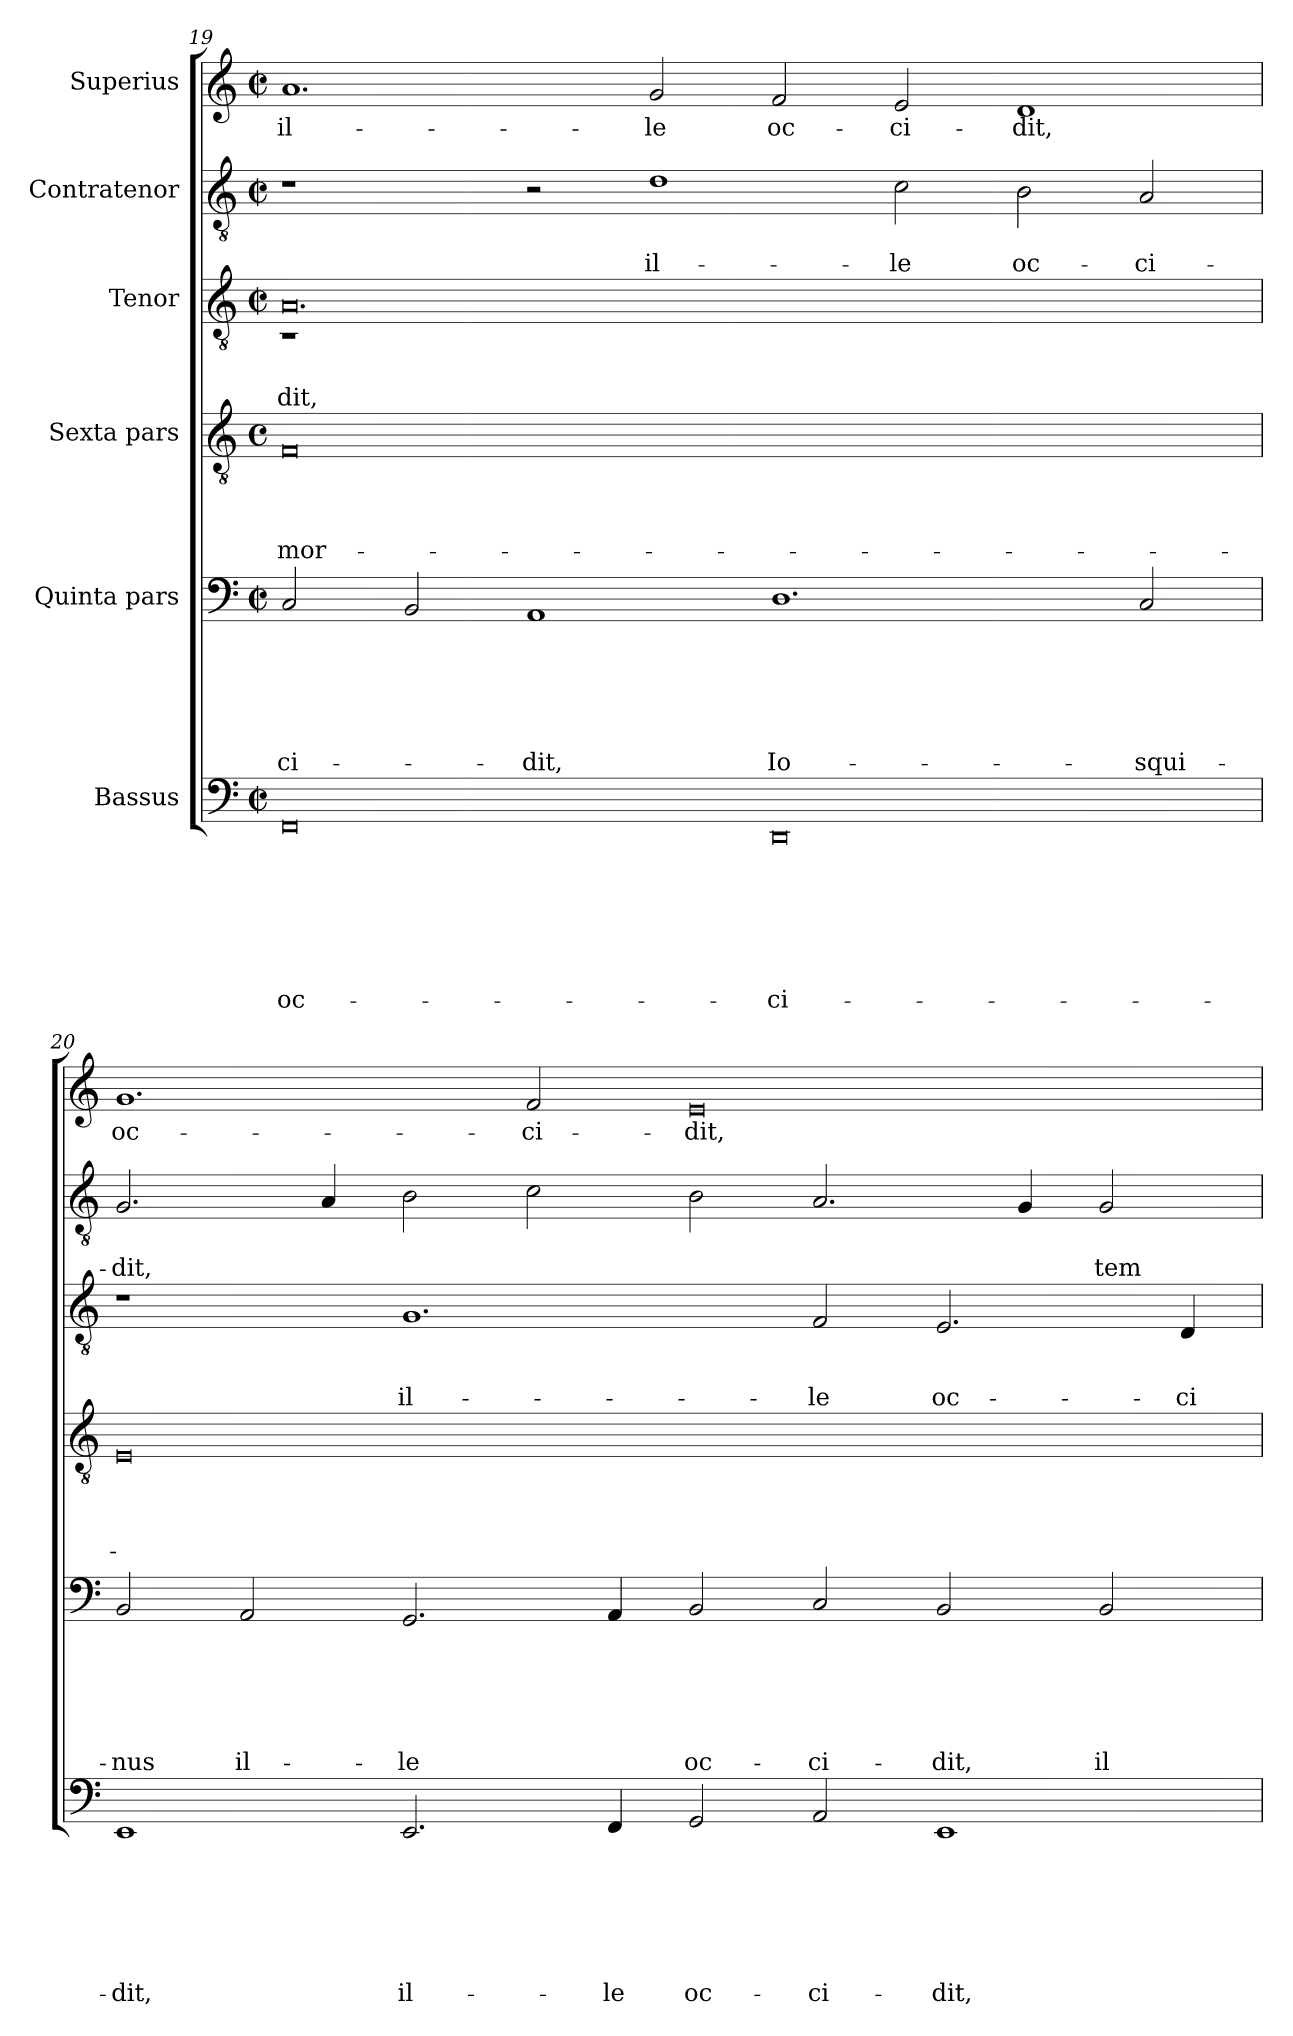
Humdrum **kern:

**kern	**text	**text	**text	**text	**text	**text	**text	**kern	**text	**text	**text	**text	**text	**text	**kern	**text	**text	**text	**text	**kern	**text	**text	**text	**kern	**text	**text	**kern	**text
*part6	*part6	*part6	*part6	*part6	*part6	*part6	*part6	*part5	*part5	*part5	*part5	*part5	*part5	*part5	*part4	*part4	*part4	*part4	*part4	*part3	*part3	*part3	*part3	*part2	*part2	*part2	*part1	*part1
*staff6	*staff6	*staff6	*staff6	*staff6	*staff6	*staff6	*staff6	*staff5	*staff5	*staff5	*staff5	*staff5	*staff5	*staff5	*staff4	*staff4	*staff4	*staff4	*staff4	*staff3	*staff3	*staff3	*staff3	*staff2	*staff2	*staff2	*staff1	*staff1
*I"Bassus	*	*	*	*	*	*	*	*I"Quinta pars	*	*	*	*	*	*	*I"Sexta pars	*	*	*	*	*I"Tenor	*	*	*	*I"Contratenor	*	*	*I"Superius	*
*clefF4	*	*	*	*	*	*	*	*clefF4	*	*	*	*	*	*	*clefGv2	*	*	*	*	*clefGv2	*	*	*	*clefGv2	*	*	*clefG2	*
*k[]	*	*	*	*	*	*	*	*k[]	*	*	*	*	*	*	*k[]	*	*	*	*	*k[]	*	*	*	*k[]	*	*	*k[]	*
*C:	*	*	*	*	*	*	*	*C:	*	*	*	*	*	*	*C:	*	*	*	*	*C:	*	*	*	*C:	*	*	*C:	*
*M2/2	*	*	*	*	*	*	*	*M2/2	*	*	*	*	*	*	*M4/4	*	*	*	*	*M2/2	*	*	*	*M2/2	*	*	*M2/2	*
*met(c|)	*	*	*	*	*	*	*	*met(c|)	*	*	*	*	*	*	*met(c)	*	*	*	*	*met(c|)	*	*	*	*met(c|)	*	*	*met(c|)	*
=19	=19	=19	=19	=19	=19	=19	=19	=19	=19	=19	=19	=19	=19	=19	=19	=19	=19	=19	=19	=19	=19	=19	=19	=19	=19	=19	=19	=19
*	*	*	*	*	*	*	*	*	*	*	*	*	*	*	*	*	*	*	*	*^	*	*	*	*	*	*	*	*
!	!	!	!	!	!	!	!LO:LY:b	!	!	!	!	!	!	!LO:LY:b	!	!	!	!	!LO:LY:b	!	!LO:N:vis=1	!	!	!LO:LY:b	!	!	!	!	!LO:LY:b:rj
0FF	.	.	.	.	.	.	oc-	2C/	.	.	.	.	.	-ci-	0F	.	.	.	mor-	0.A	00rC	.	.	-dit,	1r	.	.	1.a	il-
.	.	.	.	.	.	.	.	2BB/	.	.	.	.	.	.	.	.	.	.	.	.	.	.	.	.	.	.	.	.	.
!	!	!	!	!	!	!	!	!	!	!	!	!	!	!LO:LY:b	!	!	!	!	!	!	!	!	!	!	!	!	!	!	!
.	.	.	.	.	.	.	.	1AA	.	.	.	.	.	-dit,	.	.	.	.	.	.	.	.	.	.	2r	.	.	.	.
!	!	!	!	!	!	!	!	!	!	!	!	!	!	!	!	!	!	!	!	!	!	!	!	!	!	!	!LO:LY:b:rj	!	!LO:LY:b
.	.	.	.	.	.	.	.	.	.	.	.	.	.	.	.	.	.	.	.	.	.	.	.	.	1d	.	il-	2g/	-le
!	!	!	!	!	!	!	!LO:LY:b:rj	!	!	!	!	!	!	!LO:LY:b:rj	!	!	!	!	!	!	!	!	!	!	!	!	!	!	!LO:LY:b
0DD	.	.	.	.	.	.	-ci-	1.D	.	.	.	.	.	Io-	0ryy	.	.	.	.	.	.	.	.	.	.	.	.	2f/	oc-
!	!	!	!	!	!	!	!	!	!	!	!	!	!	!	!	!	!	!	!	!	!	!	!	!	!	!	!LO:LY:b	!	!LO:LY:b
.	.	.	.	.	.	.	.	.	.	.	.	.	.	.	.	.	.	.	.	.	.	.	.	.	2c\	.	-le	2e/	-ci-
!	!	!	!	!	!	!	!	!	!	!	!	!	!	!	!	!	!	!	!	!	!	!	!	!	!	!	!LO:LY:b	!	!LO:LY:b:rj
.	.	.	.	.	.	.	.	.	.	.	.	.	.	.	.	.	.	.	.	1ryy	.	.	.	.	2B\	.	oc-	1d	-dit,
!	!	!	!	!	!	!	!	!	!	!	!	!	!	!LO:LY:b	!	!	!	!	!	!	!	!	!	!	!	!	!LO:LY:b	!	!
.	.	.	.	.	.	.	.	2C/	.	.	.	.	.	-squi-	.	.	.	.	.	.	.	.	.	.	2A/	.	-ci-	.	.
*	*	*	*	*	*	*	*	*	*	*	*	*	*	*	*	*	*	*	*	*v	*v	*	*	*	*	*	*	*	*
!!LO:LB:g=z
=20	=20	=20	=20	=20	=20	=20	=20	=20	=20	=20	=20	=20	=20	=20	=20	=20	=20	=20	=20	=20	=20	=20	=20	=20	=20	=20	=20	=20
!	!	!	!	!	!	!	!LO:LY:b	!	!	!	!	!	!	!LO:LY:b	!	!	!	!	!	!	!	!	!	!	!	!LO:LY:b	!	!LO:LY:b
1EE	.	.	.	.	.	.	-dit,	2BB/	.	.	.	.	.	-nus	0E	.	.	.	.	1r	.	.	.	2.G/	.	-dit,	1.g	oc-
!	!	!	!	!	!	!	!	!	!	!	!	!	!	!LO:LY:b	!	!	!	!	!	!	!	!	!	!	!	!	!	!
.	.	.	.	.	.	.	.	2AA/	.	.	.	.	.	il-	.	.	.	.	.	.	.	.	.	.	.	.	.	.
.	.	.	.	.	.	.	.	.	.	.	.	.	.	.	.	.	.	.	.	.	.	.	.	4A/	.	.	.	.
!	!	!	!	!	!	!	!LO:LY:b	!	!	!	!	!	!	!LO:LY:b	!	!	!	!	!	!	!	!	!LO:LY:b:rj	!	!	!	!	!
2.EE/	.	.	.	.	.	.	il-	2.GG/	.	.	.	.	.	-le	.	.	.	.	.	1.G	.	.	il-	2B\	.	.	.	.
!	!	!	!	!	!	!	!	!	!	!	!	!	!	!	!	!	!	!	!	!	!	!	!	!	!	!	!	!LO:LY:b
.	.	.	.	.	.	.	.	.	.	.	.	.	.	.	.	.	.	.	.	.	.	.	.	2c\	.	.	2f/	-ci-
!	!	!	!	!	!	!	!LO:LY:b	!	!	!	!	!	!	!	!	!	!	!	!	!	!	!	!	!	!	!	!	!
4FF/	.	.	.	.	.	.	-le	4AA/	.	.	.	.	.	.	.	.	.	.	.	.	.	.	.	.	.	.	.	.
!	!	!	!	!	!	!	!LO:LY:b	!	!	!	!	!	!	!LO:LY:b	!	!	!	!	!	!	!	!	!	!	!	!	!	!LO:LY:b
2GG/	.	.	.	.	.	.	oc-	2BB/	.	.	.	.	.	oc-	0ryy	.	.	.	.	.	.	.	.	2B\	.	.	0e	-dit,
!	!	!	!	!	!	!	!LO:LY:b	!	!	!	!	!	!	!LO:LY:b	!	!	!	!	!	!	!	!	!LO:LY:b	!	!	!	!	!
2AA/	.	.	.	.	.	.	-ci-	2C/	.	.	.	.	.	-ci-	.	.	.	.	.	2F/	.	.	-le	2.A/	.	.	.	.
!	!	!	!	!	!	!	!LO:LY:b	!	!	!	!	!	!	!LO:LY:b	!	!	!	!	!	!	!	!	!LO:LY:b	!	!	!	!	!
1EE	.	.	.	.	.	.	-dit,	2BB/	.	.	.	.	.	-dit,	.	.	.	.	.	2.E/	.	.	oc-	.	.	.	.	.
.	.	.	.	.	.	.	.	.	.	.	.	.	.	.	.	.	.	.	.	.	.	.	.	4G/	.	.	.	.
!	!	!	!	!	!	!	!	!	!	!	!	!	!	!LO:LY:b	!	!	!	!	!	!	!	!	!	!	!	!LO:LY:b	!	!
.	.	.	.	.	.	.	.	2BB/	.	.	.	.	.	il-	.	.	.	.	.	.	.	.	.	2G/	.	tem-	.	.
!	!	!	!	!	!	!	!	!	!	!	!	!	!	!	!	!	!	!	!	!	!	!	!LO:LY:b	!	!	!	!	!
.	.	.	.	.	.	.	.	.	.	.	.	.	.	.	.	.	.	.	.	4D/	.	.	-ci-	.	.	.	.	.
=	=	=	=	=	=	=	=	=	=	=	=	=	=	=	=	=	=	=	=	=	=	=	=	=	=	=	=	=
*-	*-	*-	*-	*-	*-	*-	*-	*-	*-	*-	*-	*-	*-	*-	*-	*-	*-	*-	*-	*-	*-	*-	*-	*-	*-	*-	*-	*-
